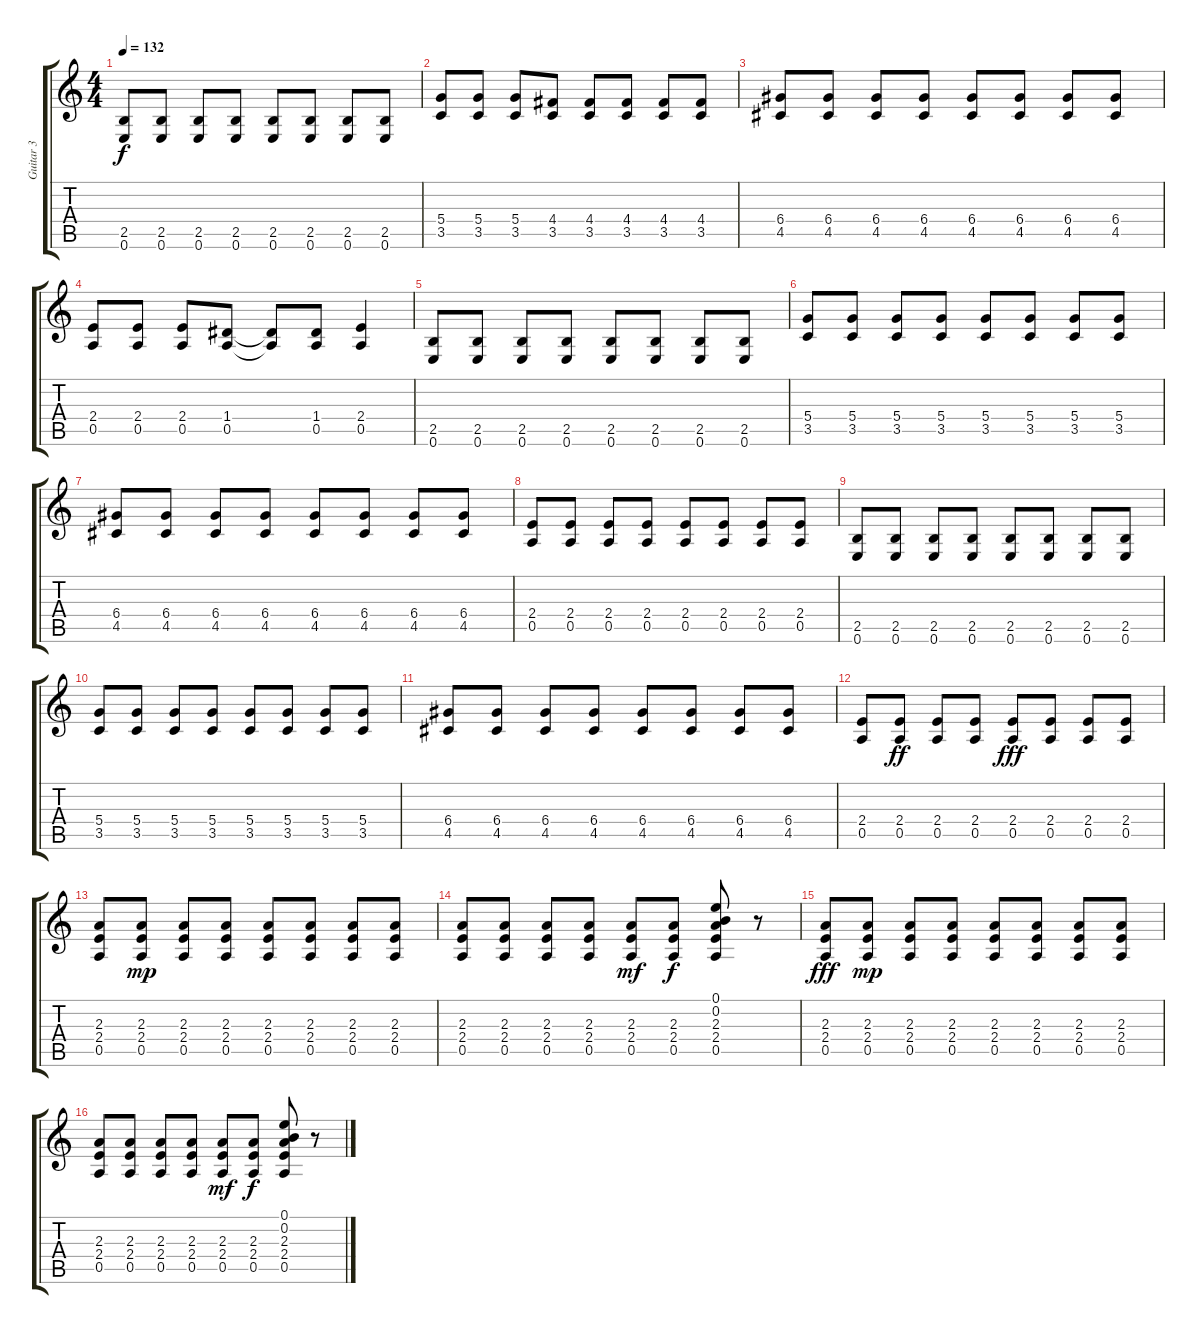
\track ("Guitar 3" "Guitar 3") {instrument electricguitarclean}
\staff {score tabs}
\tuning (E4 B3 G3 D3 A2 E2) {hide}
\ts (4 4)
\tempo 132
\clef g2
\ks c
(2.5 0.6).8{dy f instrument electricguitarclean} (2.5 0.6).8 (2.5 0.6).8 (2.5 0.6).8 (2.5 0.6).8 (2.5 0.6).8 (2.5 0.6).8 (2.5 0.6).8 |
(5.4 3.5).8 (5.4 3.5).8 (5.4 3.5).8 (4.4 3.5).8 (4.4 3.5).8 (4.4 3.5).8 (4.4 3.5).8 (4.4 3.5).8 |
(6.4 4.5).8 (6.4 4.5).8 (6.4 4.5).8 (6.4 4.5).8 (6.4 4.5).8 (6.4 4.5).8 (6.4 4.5).8 (6.4 4.5).8 |
(2.4 0.5).8 (2.4 0.5).8 (2.4 0.5).8 (1.4 0.5).8 (1.4{t} 0.5{t}).8 (1.4 0.5).8 (2.4 0.5).4 |
(2.5 0.6).8 (2.5 0.6).8 (2.5 0.6).8 (2.5 0.6).8 (2.5 0.6).8 (2.5 0.6).8 (2.5 0.6).8 (2.5 0.6).8 |
(5.4 3.5).8 (5.4 3.5).8 (5.4 3.5).8 (5.4 3.5).8 (5.4 3.5).8 (5.4 3.5).8 (5.4 3.5).8 (5.4 3.5).8 |
(6.4 4.5).8 (6.4 4.5).8 (6.4 4.5).8 (6.4 4.5).8 (6.4 4.5).8 (6.4 4.5).8 (6.4 4.5).8 (6.4 4.5).8 |
(2.4 0.5).8 (2.4 0.5).8 (2.4 0.5).8 (2.4 0.5).8 (2.4 0.5).8 (2.4 0.5).8 (2.4 0.5).8 (2.4 0.5).8 |
(2.5 0.6).8 (2.5 0.6).8 (2.5 0.6).8 (2.5 0.6).8 (2.5 0.6).8 (2.5 0.6).8 (2.5 0.6).8 (2.5 0.6).8 |
(5.4 3.5).8 (5.4 3.5).8 (5.4 3.5).8 (5.4 3.5).8 (5.4 3.5).8 (5.4 3.5).8 (5.4 3.5).8 (5.4 3.5).8 |
(6.4 4.5).8 (6.4 4.5).8 (6.4 4.5).8 (6.4 4.5).8 (6.4 4.5).8 (6.4 4.5).8 (6.4 4.5).8 (6.4 4.5).8 |
(2.4 0.5).8 (2.4 0.5).8{dy ff} (2.4 0.5).8 (2.4 0.5).8 (2.4 0.5).8{dy fff} (2.4 0.5).8 (2.4 0.5).8 (2.4 0.5).8 |
(2.3 2.4 0.5).8 (2.3 2.4 0.5).8{dy mp} (2.3 2.4 0.5).8 (2.3 2.4 0.5).8 (2.3 2.4 0.5).8 (2.3 2.4 0.5).8 (2.3 2.4 0.5).8 (2.3 2.4 0.5).8 |
(2.3 2.4 0.5).8 (2.3 2.4 0.5).8 (2.3 2.4 0.5).8 (2.3 2.4 0.5).8 (2.3 2.4 0.5).8{dy mf} (2.3 2.4 0.5).8{dy f} (0.1 0.2 2.3 2.4 0.5).8 r.8 |
(2.3 2.4 0.5).8{dy fff} (2.3 2.4 0.5).8{dy mp} (2.3 2.4 0.5).8 (2.3 2.4 0.5).8 (2.3 2.4 0.5).8 (2.3 2.4 0.5).8 (2.3 2.4 0.5).8 (2.3 2.4 0.5).8 |
(2.3 2.4 0.5).8 (2.3 2.4 0.5).8 (2.3 2.4 0.5).8 (2.3 2.4 0.5).8 (2.3 2.4 0.5).8{dy mf} (2.3 2.4 0.5).8{dy f} (0.1 0.2 2.3 2.4 0.5).8 r.8
